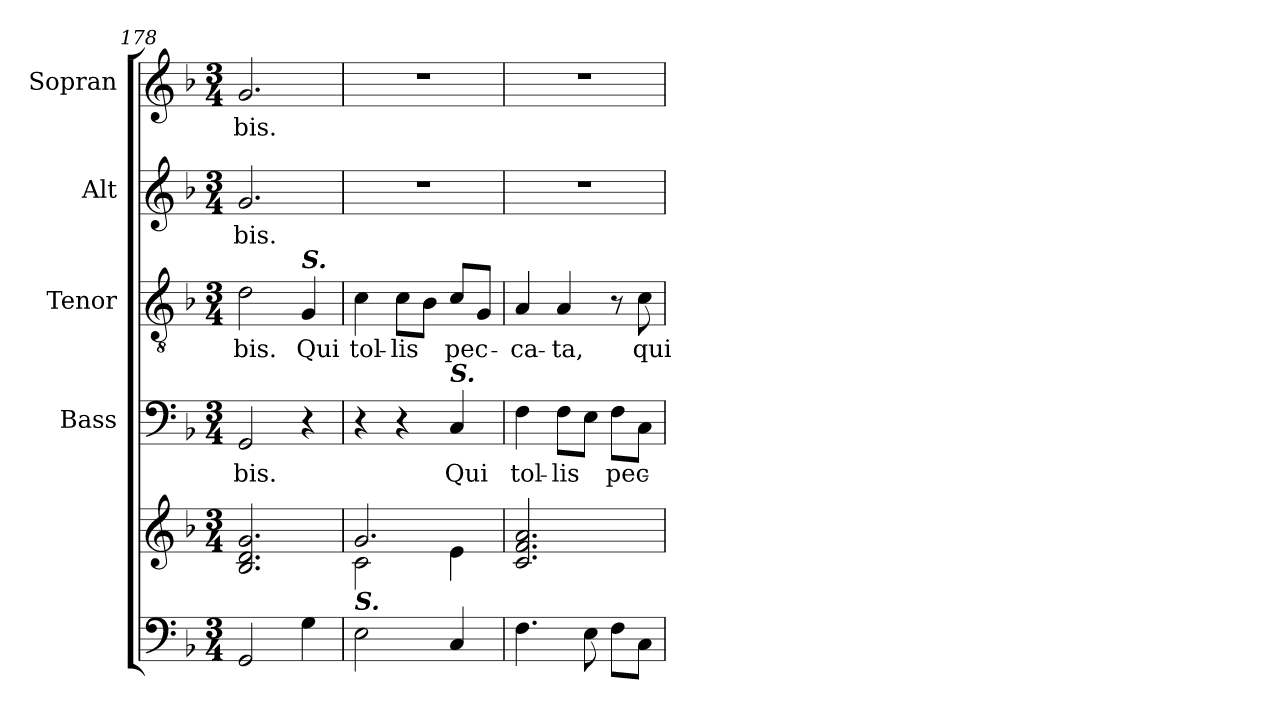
**kern	**kern	**kern	**text	**kern	**text	**kern	**text	**kern	**text
*part5	*part5	*part4	*part4	*part3	*part3	*part2	*part2	*part1	*part1
*staff6	*staff5	*staff4	*staff4	*staff3	*staff3	*staff2	*staff2	*staff1	*staff1
*	*	*I"Bass	*	*I"Tenor	*	*I"Alt	*	*I"Sopran	*
*	*	*I'B.	*	*I'T.	*	*I'A.	*	*I'S.	*
*clefF4	*clefG2	*clefF4	*	*clefGv2	*	*clefG2	*	*clefG2	*
*k[b-]	*k[b-]	*k[b-]	*	*k[b-]	*	*k[b-]	*	*k[b-]	*
*F:	*F:	*F:	*	*F:	*	*F:	*	*F:	*
*M3/4	*M3/4	*M3/4	*	*M3/4	*	*M3/4	*	*M3/4	*
=178	=178	=178	=178	=178	=178	=178	=178	=178	=178
!	!	!	!LO:LY:b	!	!LO:LY:b	!	!LO:LY:b	!	!LO:LY:b
2GG/	2.B-/ 2.d/ 2.g/	2GG/	-bis.	2d\	-bis.	2.g/	-bis.	2.g/	-bis.
!	!	!	!	!LO:TX:a:Bi:t=S.	!	!	!	!	!
!	!	!	!	!	!LO:LY:b	!	!	!	!
4G\	.	4r	.	4G/	Qui	.	.	.	.
=179	=179	=179	=179	=179	=179	=179	=179	=179	=179
*	*^	*	*	*	*	*	*	*	*
!LO:TX:a:Bi:t=S.	!	!	!	!	!	!	!	!	!	!
!	!	!	!	!	!	!LO:LY:b	!	!	!	!
2E\	2.g/	2c\	4r	.	4c\	tol-	2.r	.	2.r	.
!	!	!	!	!	!	!LO:LY:b	!	!	!	!
.	.	.	4r	.	8c\L	-lis	.	.	.	.
.	.	.	.	.	8B-\J	.	.	.	.	.
!	!	!	!LO:TX:a:Bi:t=S.	!	!	!	!	!	!	!
!	!	!	!	!LO:LY:b	!	!LO:LY:b	!	!	!	!
4C/	.	4e\	4C/	Qui	8c/L	pec-	.	.	.	.
.	.	.	.	.	8G/J	.	.	.	.	.
*	*v	*v	*	*	*	*	*	*	*	*
=180	=180	=180	=180	=180	=180	=180	=180	=180	=180
!	!	!	!LO:LY:b	!	!LO:LY:b	!	!	!	!
4.F\	2.c/ 2.f/ 2.a/	4F\	tol-	4A/	-ca-	2.r	.	2.r	.
!	!	!	!LO:LY:b	!	!LO:LY:b	!	!	!	!
.	.	8F\L	-lis	4A/	-ta,	.	.	.	.
8E\	.	8E\J	.	.	.	.	.	.	.
!	!	!	!LO:LY:b	!	!	!	!	!	!
8F\L	.	8F\L	pec-	8r	.	.	.	.	.
!	!	!	!	!	!LO:LY:b	!	!	!	!
8C\J	.	8C\J	.	8c\	qui	.	.	.	.
=	=	=	=	=	=	=	=	=	=
*-	*-	*-	*-	*-	*-	*-	*-	*-	*-
